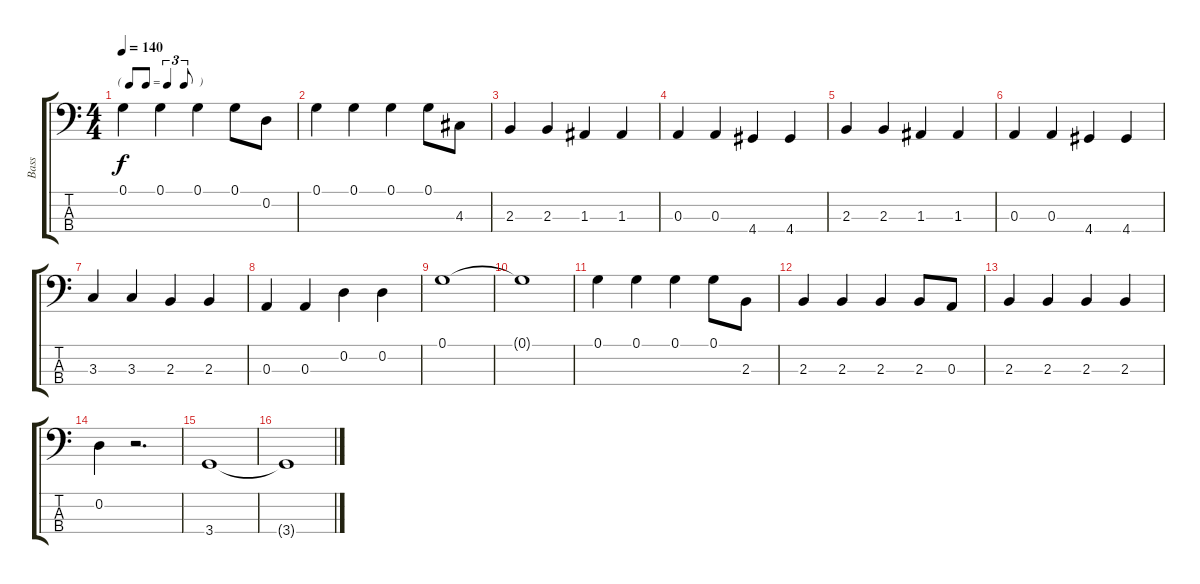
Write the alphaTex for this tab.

\track ("Bass" "Bass") {instrument electricbassfinger}
\staff {score tabs}
\tuning (G2 D2 A1 E1) {hide}
\ts (4 4)
\tf triplet8th
\tempo 140
\clef f4
\ks c
0.1.4{dy f} 0.1.4 0.1.4 0.1.8 0.2.8 |
0.1.4 0.1.4 0.1.4 0.1.8 4.3.8 |
2.3.4 2.3.4 1.3.4 1.3.4 |
0.3.4 0.3.4 4.4.4 4.4.4 |
2.3.4 2.3.4 1.3.4 1.3.4 |
0.3.4 0.3.4 4.4.4 4.4.4 |
3.3.4 3.3.4 2.3.4 2.3.4 |
0.3.4 0.3.4 0.2.4 0.2.4 |
0.1.1 |
0.1{t}.1 |
0.1.4 0.1.4 0.1.4 0.1.8 2.3.8 |
2.3.4 2.3.4 2.3.4 2.3.8 0.3.8 |
2.3.4 2.3.4 2.3.4 2.3.4 |
0.2.4 r.2{d} |
3.4.1 |
3.4{t}.1
